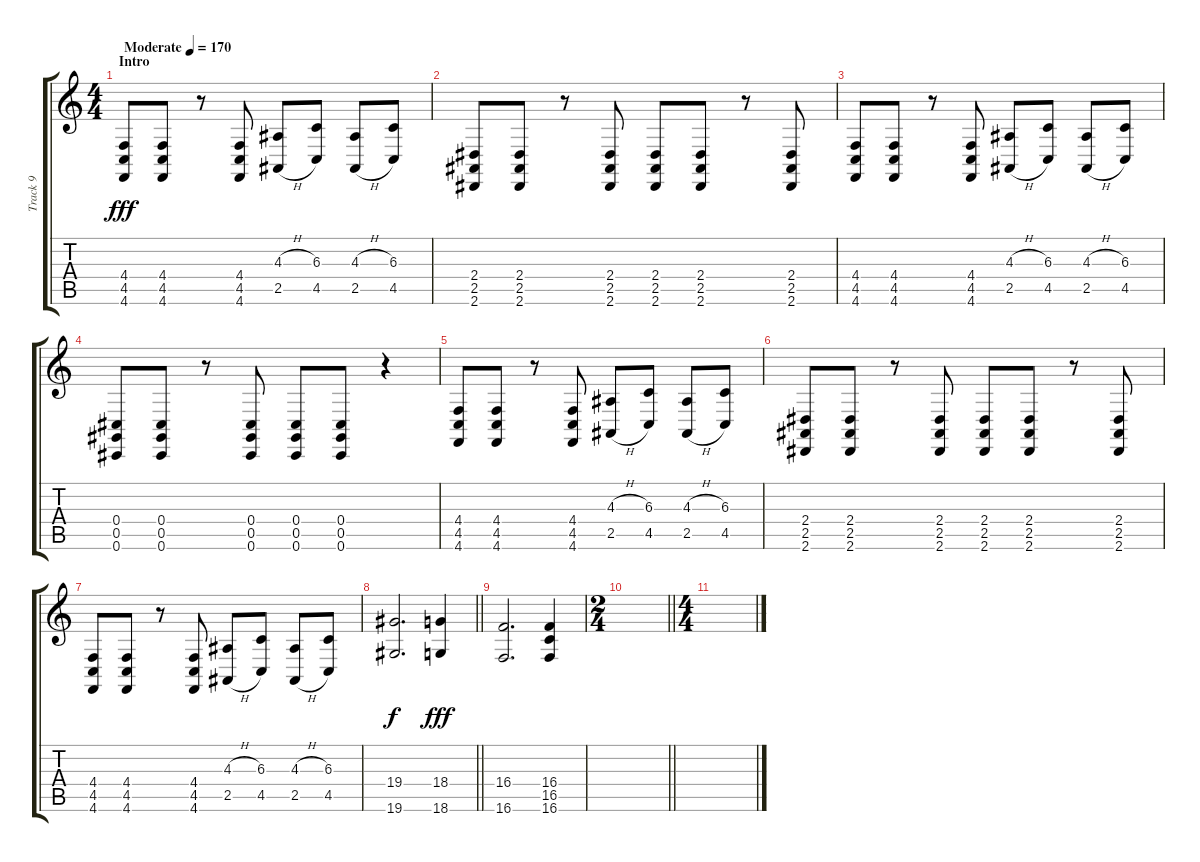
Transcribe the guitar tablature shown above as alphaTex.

\track ("Track 9" "Track 9") {instrument tuba}
\staff {score tabs}
\tuning (Eb4 Bb3 Gb3 Db3 Ab2 Db2) {hide}
\ts (4 4)
\section ("" "Intro")
\tempo (170 "Moderate")
\clef g2
\ks c
(4.4 4.5 4.6).8{dy fff instrument tuba} (4.4 4.5 4.6).8 r.8 (4.4 4.5 4.6).8 (4.3{h} 2.5{h}).8 (6.3 4.5).8 (4.3{h} 2.5{h}).8 (6.3 4.5).8 |
(2.4 2.5 2.6).8 (2.4 2.5 2.6).8 r.8 (2.4 2.5 2.6).8 (2.4 2.5 2.6).8 (2.4 2.5 2.6).8 r.8 (2.4 2.5 2.6).8 |
(4.4 4.5 4.6).8 (4.4 4.5 4.6).8 r.8 (4.4 4.5 4.6).8 (4.3{h} 2.5{h}).8 (6.3 4.5).8 (4.3{h} 2.5{h}).8 (6.3 4.5).8 |
(0.4 0.5 0.6).8 (0.4 0.5 0.6).8 r.8 (0.4 0.5 0.6).8 (0.4 0.5 0.6).8 (0.4 0.5 0.6).8 r.4 |
(4.4 4.5 4.6).8 (4.4 4.5 4.6).8 r.8 (4.4 4.5 4.6).8 (4.3{h} 2.5{h}).8 (6.3 4.5).8 (4.3{h} 2.5{h}).8 (6.3 4.5).8 |
(2.4 2.5 2.6).8 (2.4 2.5 2.6).8 r.8 (2.4 2.5 2.6).8 (2.4 2.5 2.6).8 (2.4 2.5 2.6).8 r.8 (2.4 2.5 2.6).8 |
(4.4 4.5 4.6).8 (4.4 4.5 4.6).8 r.8 (4.4 4.5 4.6).8 (4.3{h} 2.5{h}).8 (6.3 4.5).8 (4.3{h} 2.5{h}).8 (6.3 4.5).8 |
\barLineRight lightlight
(19.4 19.6).2{d dy f} (18.4 18.6).4{dy fff} |
(16.4 16.6).2{d} (16.4 16.5 16.6).4 |
\ts (2 4)
\barLineRight lightlight
|
\ts (4 4)
\section ("" "")
